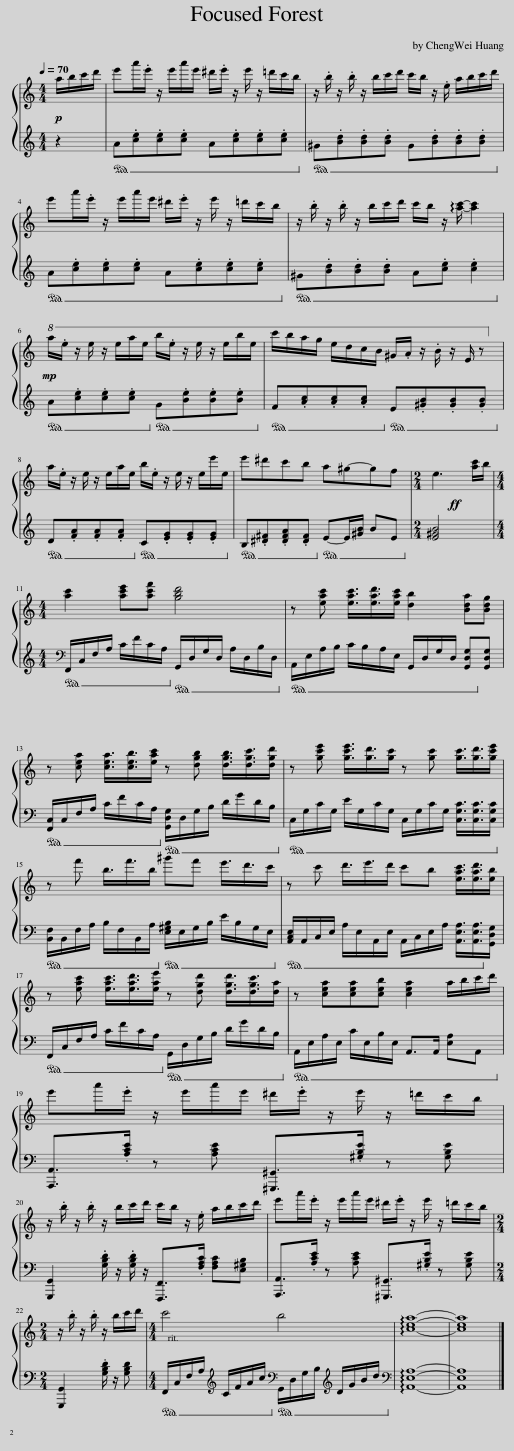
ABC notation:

X:1
%%score { 1 | 2 }
L:1/8
Q:1/4=70
M:4/4
I:linebreak $
K:C
V:1 treble
V:2 treble
V:1
!p! a/b/c'/d'/ | e'a'/.e'/ z/ e'/a'/e'/ ^d'/.e'/ z/ e'/ z/ =d'/c'/b/ | z/ .b/ z/ .b/ z/ b/c'/d'/ c'/b/ z/ .e/ a/b/c'/d'/ |$ e'a'/.e'/ z/ e'/a'/e'/ ^d'/.e'/ z/ e'/ z/ =d'/c'/b/ | z/ .b/ z/ .b/ z/ b/c'/d'/ c'/b/ z/ !arpeggio![ac']/- [ac']2 |$ %5
!mp!!8va(! a'/.e'/ z/ e'/ z/ e'/a'/e'/ b'/.e'/ z/ e'/ z/ e'/b'/e'/ | c''/b'/a'/g'/ e'/d'/c'/b/ ^g/.a/ z/ .b/ z/ e/ z!8va)! |$ a/.e/ z/ e/ z/ e/a/e/ b/.e/ z/ e/ z/ e/e'/e/ | e'^d'c'b a^g-gf |[M:2/4] e3 [ac']/b/!ff! |$ %10
[M:4/4] [ac']2 [ac'e'][ac'f'] [gbd']4 | z [eac'] [eac']3/4[ead']3/4[eac']/ [db]2 [Bda][Bdg] |$ z [cea] [cea]3/4[ceb]3/4[eac']/ z [dgb] [dgb]3/4[dgc']3/4[dgd']/ | z [gc'e'] [gc'e']3/4[gd']3/4[gc']/ z [gc'] [gc']3/4[gd']3/4[gc'e']/ |$ z f' b3/4f'3/4b/ ^g'f' e'3/4d'3/4c'/ | %15
 z c' d'3/4e'3/4d'/ c'b [eac']3/4[ead']3/4[eb]/ |$ z [eac'] [eac']3/4[ead']3/4[eae']/ z [dgd'] [dgd']3/4[dgc']3/4[da]/ | z [cea][cea][ceb] [cea]2 a/b/c'/d'/ |$ e'a'/.e'/ z/ e'/a'/e'/ ^d'/.e'/ z/ e'/ z/ =d'/c'/b/ |$ z/ .b/ z/ .b/ z/ b/c'/d'/ c'/b/ z/ .e/ a/b/c'/d'/ | %20
 e'a'/.e'/ z/ e'/a'/e'/ ^d'/.e'/ z/ e'/ z/ =d'/c'/b/ |$[M:2/4] z/ .b/ z/ .b/ z/ b/c'/d'/ |[M:4/4][Q:1/4=65] c'4[Q:1/4=55] b4[Q:1/4=60][Q:1/4=50] | !arpeggio![cea]8- | [cea]8 |] %25
V:2
 z2 |!ped! A.[ce].[ce].[ce] A.[ce].[ce].[ce]!ped-up! |!ped! ^G.[Bd].[Bd].[Bd] G.[Bd].[Bd].[Bd]!ped-up! |$!ped! A.[ce].[ce].[ce] A.[ce].[ce].[ce]!ped-up! |!ped! ^G.[Bd].[Bd].[Bd] A.[ce] .[ce]2!ped-up! |$ %5
!ped! A.[ce].[ce].[ce]!ped-up!!ped! G.[Be].[Be].[Be]!ped-up! |!ped! F.[Ac].[Ac].[Ac]!ped-up!!ped! E.[^GB].[GB].[GB]!ped-up! |$!ped! D.[FA].[FA].[FA]!ped-up!!ped! C.[EG].[EG].[EG]!ped-up! |!ped! B,.[^D^F].[DFA].[DF]!ped-up!!ped! E-E/[^GB]/ BE!ped-up! |[M:2/4] [E^GB]4 |$ %10
[M:4/4][K:bass]!ped! F,,/C,/F,/A,/ C/F/C/A,/!ped-up!!ped! G,,/D,/G,/D,/ A,/D,/B,/D,/!ped-up! |!ped! A,,/E,/A,/B,/ C/B,/A,/E,/ G,,/D,/G,/D,/ [G,,D,G,]!ped-up![G,,D,G,] |$!ped! [F,,C,]/C,/F,/A,/ C/F/C/A,/!ped-up!!ped! [G,,D,G,]/D,/G,/B,/ D/G/D/B,/!ped-up! |!ped! C,/G,/C/G,/ E/G,/C/G,/ C,/G,/C/G,/ [C,G,C]3/4[C,G,C]3/4[C,G,C]/!ped-up! |$!ped! [B,,F,]/B,,/F,/A,/ B,/F,/B,,/A,/!ped-up!!ped! [E,^G,B,]/E,/G,/B,/ E/B,/G,/E,/!ped-up! | %15
!ped! [A,,C,E,]/A,,/C,/E,/ A,/E,/A,,/E,/ A,,/C,/E,/A,/ [A,,E,A,]3/4[A,,E,A,]3/4!ped-up![G,,D,G,]/ |$!ped! F,,/C,/F,/A,/ C/F/C/A,/!ped-up!!ped! G,,/D,/G,/B,/ D/G/D/B,/!ped-up! |!ped! A,,/E,/A,/E,/ C/E,/B,/E,/ A,,>A,, [E,A,]A,,!ped-up! |$ [A,,,A,,]>.[A,CE] z [A,CE] [^G,,,^G,,]>.[^G,B,E] z [G,B,E] |$ [G,,,G,,]2 .[G,B,D]/ z/ .[G,B,D]/ z/ [F,,,F,,]>.[F,A,C] [F,A,C][E,^G,B,] | %20
 [A,,,A,,]>.[A,CE] z [A,CE] [^G,,,^G,,]>.[^G,B,E] z [G,B,E] |$[M:2/4] [G,,,G,,]2 .[G,B,D]/ z/ [G,B,D] |[M:4/4]!ped! F,,/C,/F,/A,/[K:treble] C/F/A/c/!ped-up![K:bass]!ped! G,,/D,/G,/B,/[K:treble] D/G/B/d/!ped-up! |[K:bass] !arpeggio![A,,E,A,]8- | [A,,E,A,]8 |] %25
